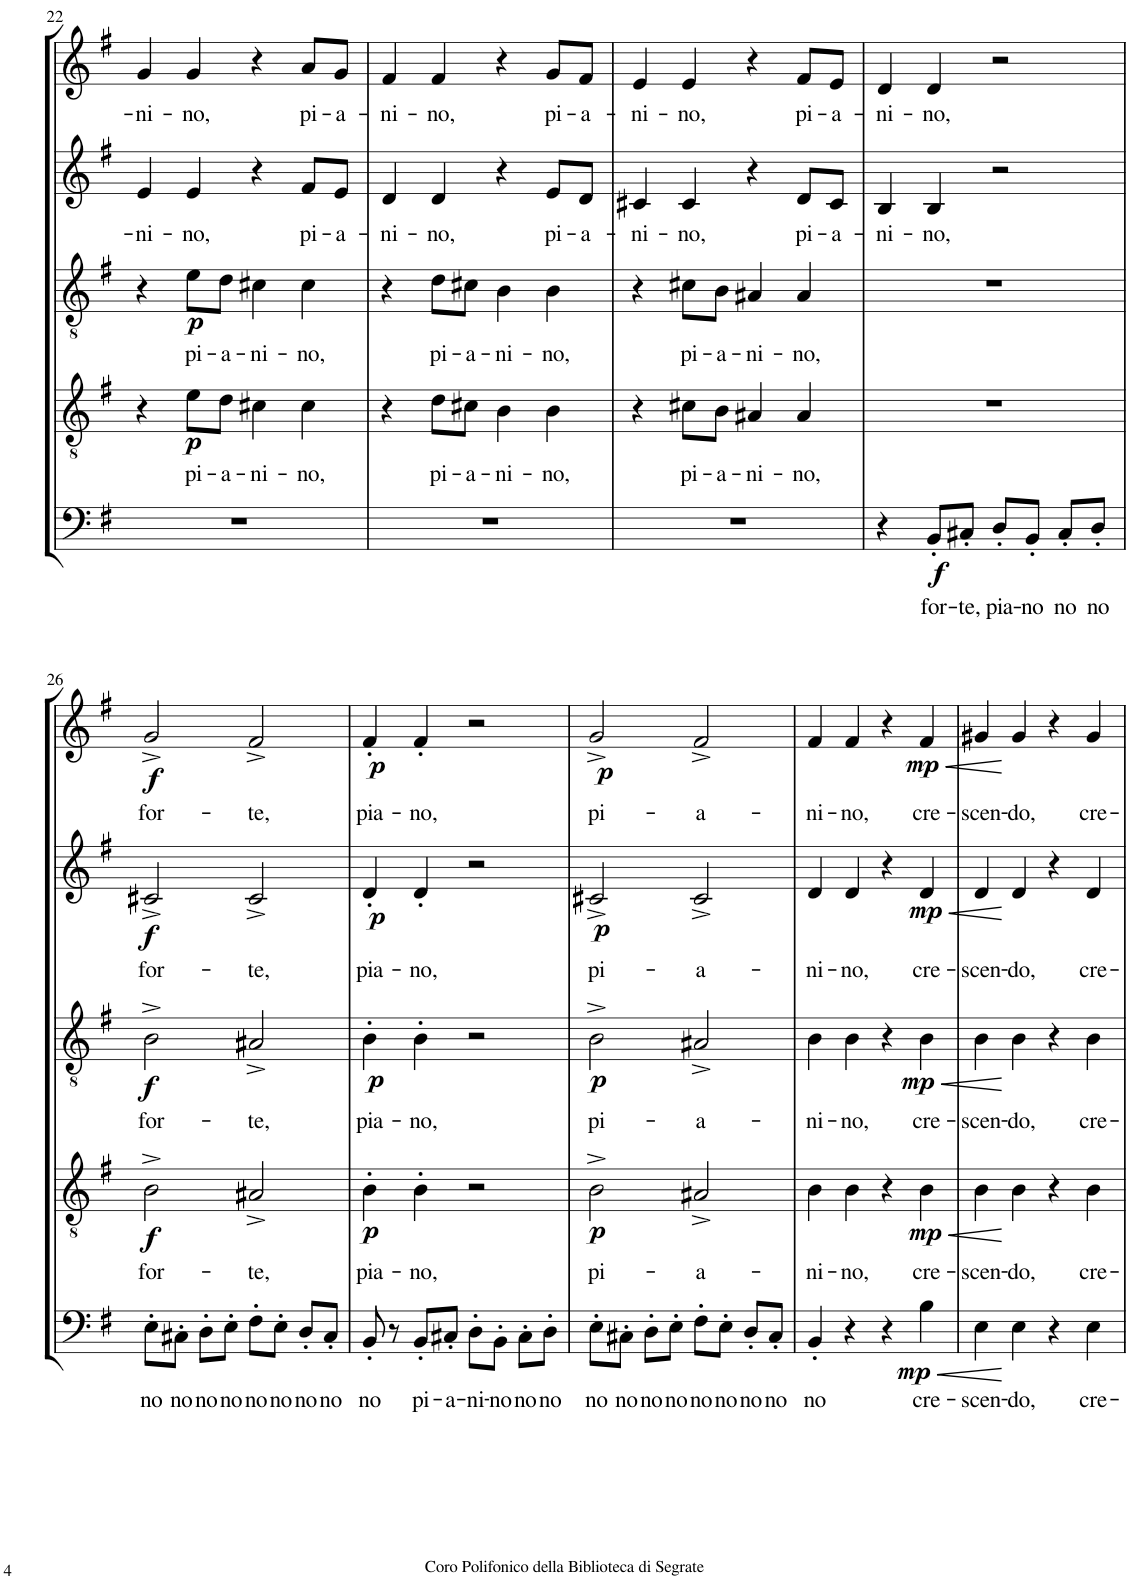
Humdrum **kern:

**kern	**text	**dynam	**kern	**text	**dynam	**kern	**text	**dynam	**kern	**text	**dynam	**kern	**text	**dynam
*part5	*part5	*part5	*part4	*part4	*part4	*part3	*part3	*part3	*part2	*part2	*part2	*part1	*part1	*part1
*staff5	*staff5	*staff5	*staff4	*staff4	*staff4	*staff3	*staff3	*staff3	*staff2	*staff2	*staff2	*staff1	*staff1	*staff1
*I"Bassi	*	*	*I"Tenori II	*	*	*I"Tenori I	*	*	*I"Contralti	*	*	*I"Soprani	*	*
!!LO:PB:g=z
*clefF4	*	*	*clefGv2	*	*	*clefGv2	*	*	*clefG2	*	*	*clefG2	*	*
*	*	*	*	*	*	*	*	*	*	*	*	*Trd1c2	*	*
*k[f#]	*	*	*k[f#]	*	*	*k[f#]	*	*	*k[f#]	*	*	*k[f#]	*	*
*G:	*	*	*G:	*	*	*G:	*	*	*G:	*	*	*G:	*	*
*M4/4	*	*	*M4/4	*	*	*M4/4	*	*	*M4/4	*	*	*M4/4	*	*
=22	=22	=22	=22	=22	=22	=22	=22	=22	=22	=22	=22	=22	=22	=22
!	!	!	!	!	!	!	!	!	!	!LO:LY:b	!	!	!LO:LY:b	!
1r	.	.	4r	.	.	4r	.	.	4e/	-ni-	.	4g/	-ni-	.
!	!	!	!	!LO:LY:b	!LO:DY:b	!	!LO:LY:b	!LO:DY:b	!	!LO:LY:b	!	!	!LO:LY:b	!
.	.	.	8e\L	pi-	p	8e\L	pi-	p	4e/	-no,	.	4g/	-no,	.
!	!	!	!	!LO:LY:b	!	!	!LO:LY:b	!	!	!	!	!	!	!
.	.	.	8d\J	-a-	.	8d\J	-a-	.	.	.	.	.	.	.
!	!	!	!	!LO:LY:b	!	!	!LO:LY:b	!	!	!	!	!	!	!
.	.	.	4c#X\	-ni-	.	4c#X\	-ni-	.	4r	.	.	4r	.	.
!	!	!	!	!LO:LY:b	!	!	!LO:LY:b	!	!	!LO:LY:b	!	!	!LO:LY:b	!
.	.	.	4c#\	-no,	.	4c#\	-no,	.	8f#/L	pi-	.	8a/L	pi-	.
!	!	!	!	!	!	!	!	!	!	!LO:LY:b	!	!	!LO:LY:b	!
.	.	.	.	.	.	.	.	.	8e/J	-a-	.	8g/J	-a-	.
=23	=23	=23	=23	=23	=23	=23	=23	=23	=23	=23	=23	=23	=23	=23
!	!	!	!	!	!	!	!	!	!	!LO:LY:b	!	!	!LO:LY:b	!
1r	.	.	4r	.	.	4r	.	.	4d/	-ni-	.	4f#/	-ni-	.
!	!	!	!	!LO:LY:b	!	!	!LO:LY:b	!	!	!LO:LY:b	!	!	!LO:LY:b	!
.	.	.	8d\L	pi-	.	8d\L	pi-	.	4d/	-no,	.	4f#/	-no,	.
!	!	!	!	!LO:LY:b	!	!	!LO:LY:b	!	!	!	!	!	!	!
.	.	.	8c#X\J	-a-	.	8c#X\J	-a-	.	.	.	.	.	.	.
!	!	!	!	!LO:LY:b	!	!	!LO:LY:b	!	!	!	!	!	!	!
.	.	.	4B\	-ni-	.	4B\	-ni-	.	4r	.	.	4r	.	.
!	!	!	!	!LO:LY:b	!	!	!LO:LY:b	!	!	!LO:LY:b	!	!	!LO:LY:b	!
.	.	.	4B\	-no,	.	4B\	-no,	.	8e/L	pi-	.	8g/L	pi-	.
!	!	!	!	!	!	!	!	!	!	!LO:LY:b	!	!	!LO:LY:b	!
.	.	.	.	.	.	.	.	.	8d/J	-a-	.	8f#/J	-a-	.
=24	=24	=24	=24	=24	=24	=24	=24	=24	=24	=24	=24	=24	=24	=24
!	!	!	!	!	!	!	!	!	!	!LO:LY:b	!	!	!LO:LY:b	!
1r	.	.	4r	.	.	4r	.	.	4c#X/	-ni-	.	4e/	-ni-	.
!	!	!	!	!LO:LY:b	!	!	!LO:LY:b	!	!	!LO:LY:b	!	!	!LO:LY:b	!
.	.	.	8c#X\L	pi-	.	8c#X\L	pi-	.	4c#/	-no,	.	4e/	-no,	.
!	!	!	!	!LO:LY:b	!	!	!LO:LY:b	!	!	!	!	!	!	!
.	.	.	8B\J	-a-	.	8B\J	-a-	.	.	.	.	.	.	.
!	!	!	!	!LO:LY:b	!	!	!LO:LY:b	!	!	!	!	!	!	!
.	.	.	4A#X/	-ni-	.	4A#X/	-ni-	.	4r	.	.	4r	.	.
!	!	!	!	!LO:LY:b	!	!	!LO:LY:b	!	!	!LO:LY:b	!	!	!LO:LY:b	!
.	.	.	4A#/	-no,	.	4A#/	-no,	.	8d/L	pi-	.	8f#/L	pi-	.
!	!	!	!	!	!	!	!	!	!	!LO:LY:b	!	!	!LO:LY:b	!
.	.	.	.	.	.	.	.	.	8c#/J	-a-	.	8e/J	-a-	.
=25	=25	=25	=25	=25	=25	=25	=25	=25	=25	=25	=25	=25	=25	=25
!	!	!	!	!	!	!	!	!	!	!LO:LY:b	!	!	!LO:LY:b	!
4r	.	.	1r	.	.	1r	.	.	4B/	-ni-	.	4d/	-ni-	.
!	!LO:LY:b	!LO:DY:b	!	!	!	!	!	!	!	!LO:LY:b	!	!	!LO:LY:b	!
8BB'/L	for-	f	.	.	.	.	.	.	4B/	-no,	.	4d/	-no,	.
!	!LO:LY:b	!	!	!	!	!	!	!	!	!	!	!	!	!
8C#X'/J	-te,	.	.	.	.	.	.	.	.	.	.	.	.	.
!	!LO:LY:b	!	!	!	!	!	!	!	!	!	!	!	!	!
8D'/L	pia-	.	.	.	.	.	.	.	2r	.	.	2r	.	.
!	!LO:LY:b	!	!	!	!	!	!	!	!	!	!	!	!	!
8BB'/J	-no	.	.	.	.	.	.	.	.	.	.	.	.	.
!	!LO:LY:b	!	!	!	!	!	!	!	!	!	!	!	!	!
8C#'/L	no	.	.	.	.	.	.	.	.	.	.	.	.	.
!	!LO:LY:b	!	!	!	!	!	!	!	!	!	!	!	!	!
8D'/J	no	.	.	.	.	.	.	.	.	.	.	.	.	.
!!LO:LB:g=z
=26	=26	=26	=26	=26	=26	=26	=26	=26	=26	=26	=26	=26	=26	=26
!	!LO:LY:b	!	!	!LO:LY:b	!LO:DY:b	!	!LO:LY:b	!LO:DY:b	!	!LO:LY:b	!LO:DY:b	!	!LO:LY:b	!LO:DY:b
8E'\L	no	.	2B^\	for-	f	2B^\	for-	f	2c#X^/	for-	f	2g^/	for-	f
!	!LO:LY:b	!	!	!	!	!	!	!	!	!	!	!	!	!
8C#X'\J	no	.	.	.	.	.	.	.	.	.	.	.	.	.
!	!LO:LY:b	!	!	!	!	!	!	!	!	!	!	!	!	!
8D'\L	no	.	.	.	.	.	.	.	.	.	.	.	.	.
!	!LO:LY:b	!	!	!	!	!	!	!	!	!	!	!	!	!
8E'\J	no	.	.	.	.	.	.	.	.	.	.	.	.	.
!	!LO:LY:b	!	!	!LO:LY:b	!	!	!LO:LY:b	!	!	!LO:LY:b	!	!	!LO:LY:b	!
8F#'\L	no	.	2A#X^/	-te,	.	2A#X^/	-te,	.	2c#^/	-te,	.	2f#^/	-te,	.
!	!LO:LY:b	!	!	!	!	!	!	!	!	!	!	!	!	!
8E'\J	no	.	.	.	.	.	.	.	.	.	.	.	.	.
!	!LO:LY:b	!	!	!	!	!	!	!	!	!	!	!	!	!
8D'/L	no	.	.	.	.	.	.	.	.	.	.	.	.	.
!	!LO:LY:b	!	!	!	!	!	!	!	!	!	!	!	!	!
8C#'/J	no	.	.	.	.	.	.	.	.	.	.	.	.	.
=27	=27	=27	=27	=27	=27	=27	=27	=27	=27	=27	=27	=27	=27	=27
!	!LO:LY:b	!	!	!LO:LY:b	!LO:DY:b	!	!LO:LY:b	!LO:DY:b	!	!LO:LY:b	!LO:DY:b	!	!LO:LY:b	!LO:DY:b
8BB'/	no	.	4B'\	pia-	p	4B'\	pia-	p	4d'/	pia-	p	4f#'/	pia-	p
8r	.	.	.	.	.	.	.	.	.	.	.	.	.	.
!	!LO:LY:b	!	!	!LO:LY:b	!	!	!LO:LY:b	!	!	!LO:LY:b	!	!	!LO:LY:b	!
8BB'/L	pi-	.	4B'\	-no,	.	4B'\	-no,	.	4d'/	-no,	.	4f#'/	-no,	.
!	!LO:LY:b	!	!	!	!	!	!	!	!	!	!	!	!	!
8C#X'/J	-a-	.	.	.	.	.	.	.	.	.	.	.	.	.
!	!LO:LY:b	!	!	!	!	!	!	!	!	!	!	!	!	!
8D'\L	-ni-	.	2r	.	.	2r	.	.	2r	.	.	2r	.	.
!	!LO:LY:b	!	!	!	!	!	!	!	!	!	!	!	!	!
8BB'\J	-no	.	.	.	.	.	.	.	.	.	.	.	.	.
!	!LO:LY:b	!	!	!	!	!	!	!	!	!	!	!	!	!
8C#'\L	no	.	.	.	.	.	.	.	.	.	.	.	.	.
!	!LO:LY:b	!	!	!	!	!	!	!	!	!	!	!	!	!
8D'\J	no	.	.	.	.	.	.	.	.	.	.	.	.	.
=28	=28	=28	=28	=28	=28	=28	=28	=28	=28	=28	=28	=28	=28	=28
!	!LO:LY:b	!	!	!LO:LY:b	!LO:DY:b	!	!LO:LY:b	!LO:DY:b	!	!LO:LY:b	!LO:DY:b	!	!LO:LY:b	!LO:DY:b
8E'\L	no	.	2B^\	pi-	p	2B^\	pi-	p	2c#X^/	pi-	p	2g^/	pi-	p
!	!LO:LY:b	!	!	!	!	!	!	!	!	!	!	!	!	!
8C#X'\J	no	.	.	.	.	.	.	.	.	.	.	.	.	.
!	!LO:LY:b	!	!	!	!	!	!	!	!	!	!	!	!	!
8D'\L	no	.	.	.	.	.	.	.	.	.	.	.	.	.
!	!LO:LY:b	!	!	!	!	!	!	!	!	!	!	!	!	!
8E'\J	no	.	.	.	.	.	.	.	.	.	.	.	.	.
!	!LO:LY:b	!	!	!LO:LY:b	!	!	!LO:LY:b	!	!	!LO:LY:b	!	!	!LO:LY:b	!
8F#'\L	no	.	2A#X^/	-a-	.	2A#X^/	-a-	.	2c#^/	-a-	.	2f#^/	-a-	.
!	!LO:LY:b	!	!	!	!	!	!	!	!	!	!	!	!	!
8E'\J	no	.	.	.	.	.	.	.	.	.	.	.	.	.
!	!LO:LY:b	!	!	!	!	!	!	!	!	!	!	!	!	!
8D'/L	no	.	.	.	.	.	.	.	.	.	.	.	.	.
!	!LO:LY:b	!	!	!	!	!	!	!	!	!	!	!	!	!
8C#'/J	no	.	.	.	.	.	.	.	.	.	.	.	.	.
=29	=29	=29	=29	=29	=29	=29	=29	=29	=29	=29	=29	=29	=29	=29
!	!LO:LY:b	!	!	!LO:LY:b	!	!	!LO:LY:b	!	!	!LO:LY:b	!	!	!LO:LY:b	!
4BB'/	no	.	4B\	-ni-	.	4B\	-ni-	.	4d/	-ni-	.	4f#/	-ni-	.
!	!	!	!	!LO:LY:b	!	!	!LO:LY:b	!	!	!LO:LY:b	!	!	!LO:LY:b	!
4r	.	.	4B\	-no,	.	4B\	-no,	.	4d/	-no,	.	4f#/	-no,	.
4r	.	.	4r	.	.	4r	.	.	4r	.	.	4r	.	.
!	!LO:LY:b	!LO:HP:b	!	!LO:LY:b	!LO:HP:b	!	!LO:LY:b	!LO:HP:b	!	!LO:LY:b	!LO:HP:b	!	!LO:LY:b	!LO:HP:b
!	!	!LO:DY:n=1:b	!	!	!LO:DY:n=1:b	!	!	!LO:DY:n=1:b	!	!	!LO:DY:n=1:b	!	!	!LO:DY:n=1:b
4B\	cre-	< mp	4B\	cre-	< mp	4B\	cre-	< mp	4d/	cre-	< mp	4f#/	cre-	< mp
=30	=30	=30	=30	=30	=30	=30	=30	=30	=30	=30	=30	=30	=30	=30
!	!LO:LY:b	!	!	!LO:LY:b	!	!	!LO:LY:b	!	!	!LO:LY:b	!	!	!LO:LY:b	!
4E\	-scen-	.	4B\	-scen-	.	4B\	-scen-	.	4d/	-scen-	.	4g#X/	-scen-	.
!	!LO:LY:b	!	!	!LO:LY:b	!	!	!LO:LY:b	!	!	!LO:LY:b	!	!	!LO:LY:b	!
4E\	-do,	[	4B\	-do,	[	4B\	-do,	[	4d/	-do,	[	4g#/	-do,	[
4r	.	.	4r	.	.	4r	.	.	4r	.	.	4r	.	.
!	!LO:LY:b	!	!	!LO:LY:b	!	!	!LO:LY:b	!	!	!LO:LY:b	!	!	!LO:LY:b	!
4E\	cre-	.	4B\	cre-	.	4B\	cre-	.	4d/	cre-	.	4g#/	cre-	.
=	=	=	=	=	=	=	=	=	=	=	=	=	=	=
*-	*-	*-	*-	*-	*-	*-	*-	*-	*-	*-	*-	*-	*-	*-
